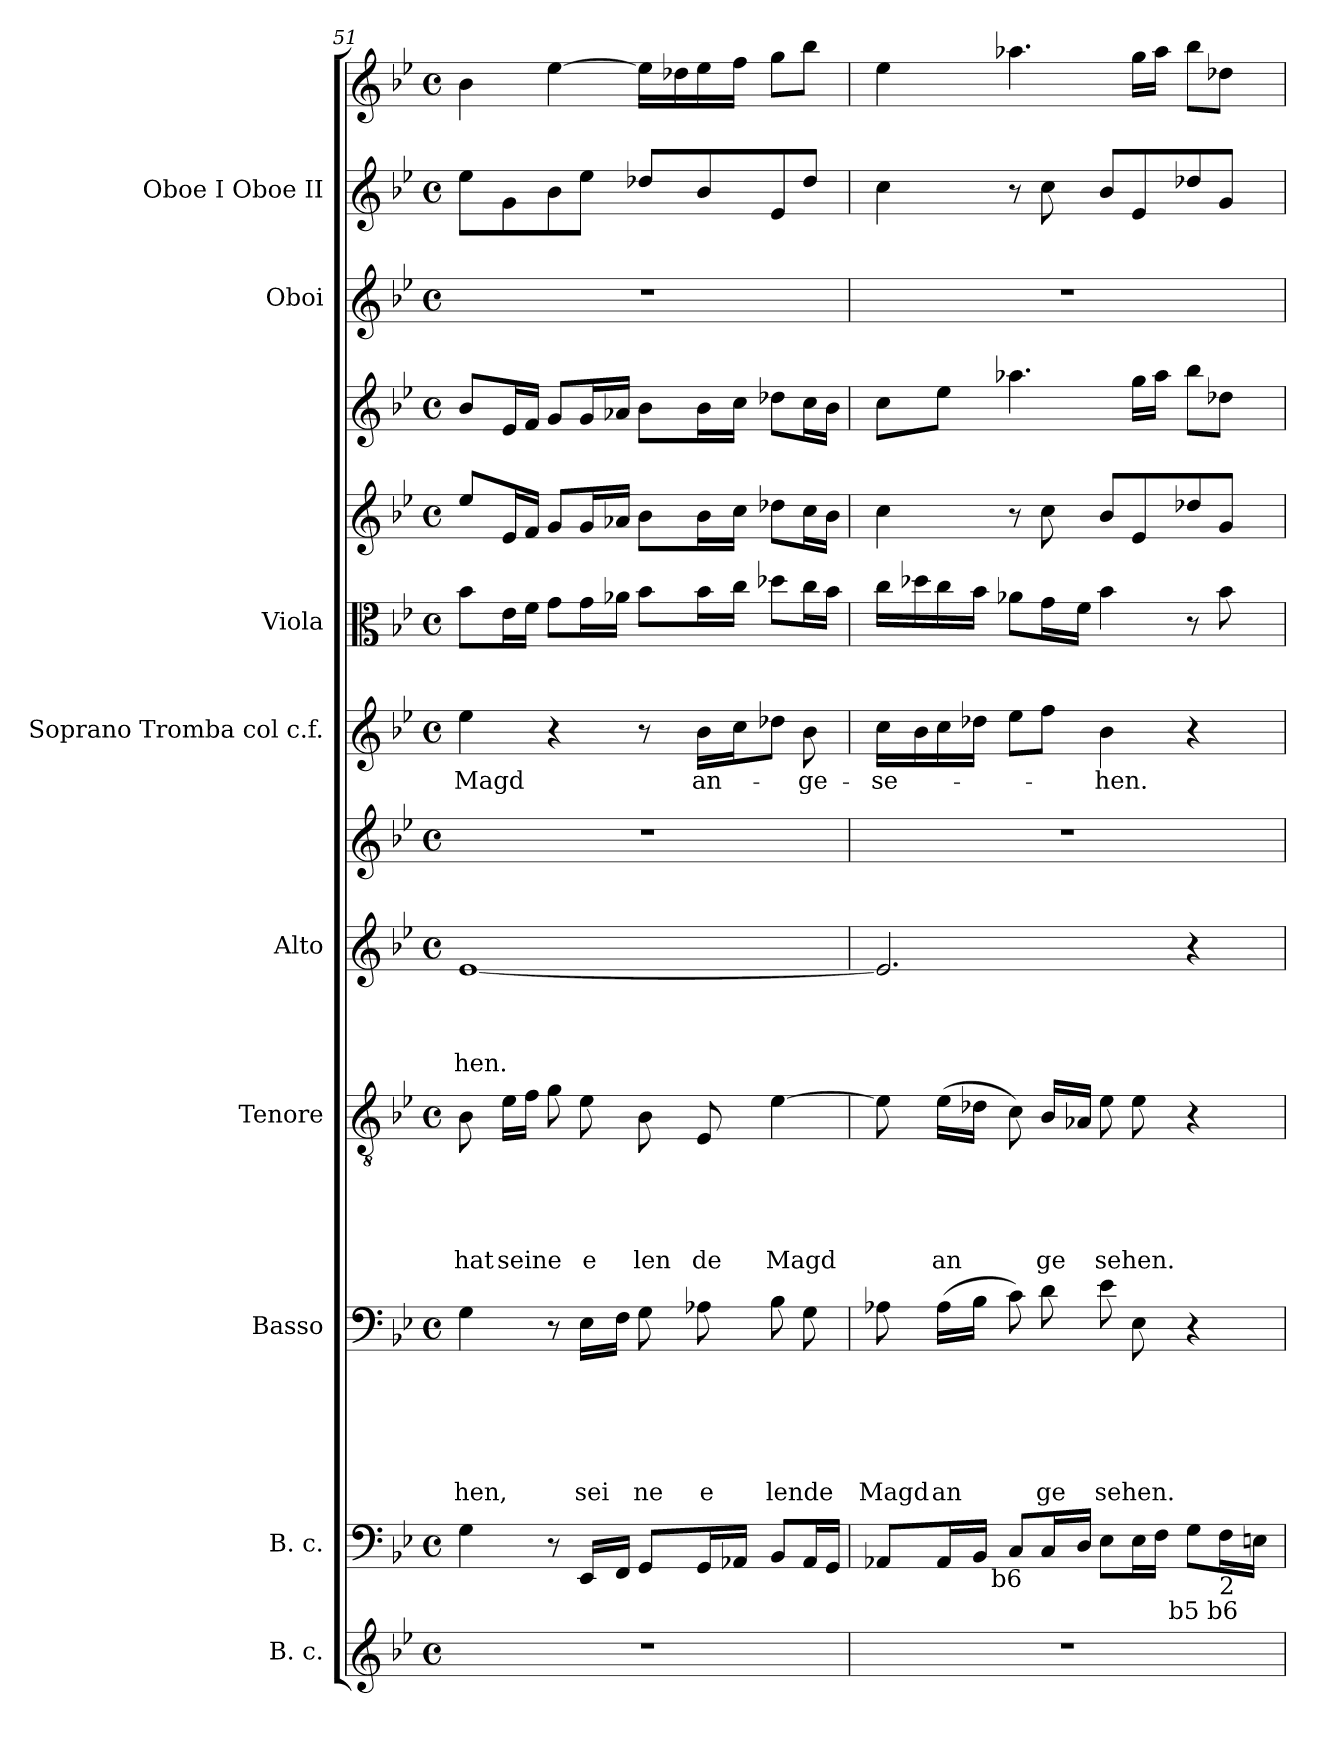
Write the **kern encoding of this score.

**kern	**kern	**kern	**text	**text	**text	**text	**text	**text	**kern	**text	**text	**text	**text	**text	**kern	**text	**text	**text	**text	**kern	**kern	**text	**kern	**kern	**kern	**kern	**kern	**kern
*part12	*part11	*part10	*part10	*part10	*part10	*part10	*part10	*part10	*part9	*part9	*part9	*part9	*part9	*part9	*part8	*part8	*part8	*part8	*part8	*part7	*part6	*part6	*part5	*part4	*part3	*part2	*part1	*part1
*staff13	*staff12	*staff11	*staff11	*staff11	*staff11	*staff11	*staff11	*staff11	*staff10	*staff10	*staff10	*staff10	*staff10	*staff10	*staff9	*staff9	*staff9	*staff9	*staff9	*staff8	*staff7	*staff7	*staff6	*staff5	*staff4	*staff3	*staff2	*staff1
*I"B. c.	*I"B. c.	*I"Basso	*	*	*	*	*	*	*I"Tenore	*	*	*	*	*	*I"Alto	*	*	*	*	*	*I"Soprano Tromba col c.f.	*	*I"Viola	*	*	*I"Oboi	*I"Oboe I Oboe II	*
*	*I'B. c.	*I'Basso	*	*	*	*	*	*	*I'Tenore	*	*	*	*	*	*I'Alto	*	*	*	*	*	*I'Soprano	*	*I'Viola	*	*	*	*I'Ob	*
*clefG2	*clefF4	*clefF4	*	*	*	*	*	*	*clefGv2	*	*	*	*	*	*clefG2	*	*	*	*	*clefG2	*clefG2	*	*clefC3	*clefG2	*clefG2	*clefG2	*clefG2	*clefG2
*k[b-e-]	*k[b-e-]	*k[b-e-]	*	*	*	*	*	*	*k[b-e-]	*	*	*	*	*	*k[b-e-]	*	*	*	*	*k[b-e-]	*k[b-e-]	*	*k[b-e-]	*k[b-e-]	*k[b-e-]	*k[b-e-]	*k[b-e-]	*k[b-e-]
*B-:	*B-:	*B-:	*	*	*	*	*	*	*B-:	*	*	*	*	*	*B-:	*	*	*	*	*B-:	*B-:	*	*B-:	*B-:	*B-:	*B-:	*B-:	*B-:
*M4/4	*M4/4	*M4/4	*	*	*	*	*	*	*M4/4	*	*	*	*	*	*M4/4	*	*	*	*	*M4/4	*M4/4	*	*M4/4	*M4/4	*M4/4	*M4/4	*M4/4	*M4/4
*met(c)	*met(c)	*met(c)	*	*	*	*	*	*	*met(c)	*	*	*	*	*	*met(c)	*	*	*	*	*met(c)	*met(c)	*	*met(c)	*met(c)	*met(c)	*met(c)	*met(c)	*met(c)
=51	=51	=51	=51	=51	=51	=51	=51	=51	=51	=51	=51	=51	=51	=51	=51	=51	=51	=51	=51	=51	=51	=51	=51	=51	=51	=51	=51	=51
!	!	!	!	!	!	!	!	!LO:LY:b	!	!	!	!	!	!LO:LY:b	!	!	!	!	!LO:LY:b	!	!	!LO:LY:b	!	!	!	!	!	!
1r	4G>\	4G\	.	.	.	.	.	hen,	8B-\	.	.	.	.	hat	[<1e-	.	.	.	hen.	1r	4ee-\	Magd	8b-\L	8ee-/L	8b-/L	1r	8ee-\L	4b-\
!	!	!	!	!	!	!	!	!	!	!	!	!	!	!LO:LY:b	!	!	!	!	!	!	!	!	!	!	!	!	!	!
.	.	.	.	.	.	.	.	.	16e-\LL	.	.	.	.	seine	.	.	.	.	.	.	.	.	16e-\L	16e-/L	16e-/L	.	8g\	.
.	.	.	.	.	.	.	.	.	16f\JJ	.	.	.	.	.	.	.	.	.	.	.	.	.	16f\JJ	16f/JJ	16f/JJ	.	.	.
.	8r	8r	.	.	.	.	.	.	8g\	.	.	.	.	.	.	.	.	.	.	.	4r	.	8g\L	8g/L	8g/L	.	8b-\	[>4ee-\
!	!	!	!	!	!	!	!	!LO:LY:b	!	!	!	!	!	!LO:LY:b	!	!	!	!	!	!	!	!	!	!	!	!	!	!
.	16EE-/LL	16E-\LL	.	.	.	.	.	sei	8e-\	.	.	.	.	e	.	.	.	.	.	.	.	.	16g\L	16g/L	16g/L	.	8ee-\J	.
.	16FF/JJ	16F\JJ	.	.	.	.	.	.	.	.	.	.	.	.	.	.	.	.	.	.	.	.	16a-X\JJ	16a-X/JJ	16a-X/JJ	.	.	.
!	!	!	!	!	!	!	!	!LO:LY:b	!	!	!	!	!	!LO:LY:b	!	!	!	!	!	!	!	!	!	!	!	!	!	!
.	8GG</L	8G\	.	.	.	.	.	ne	8B-\	.	.	.	.	len	.	.	.	.	.	.	8r	.	8b-\L	8b-\L	8b-\L	.	8dd-X/L	16ee-\LL]
.	.	.	.	.	.	.	.	.	.	.	.	.	.	.	.	.	.	.	.	.	.	.	.	.	.	.	.	16dd-\
!	!	!	!	!	!	!	!	!LO:LY:b	!	!	!	!	!	!LO:LY:b	!	!	!	!	!	!	!	!LO:LY:b	!	!	!	!	!	!
.	16GG/L	8A-X\	.	.	.	.	.	e	8E-/	.	.	.	.	de	.	.	.	.	.	.	16b-\LL	an-	16b-\L	16b-\L	16b-\L	.	8b-/	16ee-\
.	16AA-X/JJ	.	.	.	.	.	.	.	.	.	.	.	.	.	.	.	.	.	.	.	16cc\J	.	16cc\JJ	16cc\JJ	16cc\JJ	.	.	16ff\JJ
!	!	!	!	!	!	!	!	!LO:LY:b	!	!	!	!	!	!LO:LY:b	!	!	!	!	!	!	!	!	!	!	!	!	!	!
.	8BB-</L	8B-\	.	.	.	.	.	lende	[>4e-\	.	.	.	.	Magd	.	.	.	.	.	.	8dd-X\J	.	8dd-X\L	8dd-X\L	8dd-X\L	.	8e-/	8gg\L
!	!	!	!	!	!	!	!	!	!	!	!	!	!	!	!	!	!	!	!	!	!	!LO:LY:b	!	!	!	!	!	!
.	16AA-/L	8G\	.	.	.	.	.	.	.	.	.	.	.	.	.	.	.	.	.	.	8b-\	-ge-	16cc\L	16cc\L	16cc\L	.	8dd-/J	8bb-\J
.	16GG/JJ	.	.	.	.	.	.	.	.	.	.	.	.	.	.	.	.	.	.	.	.	.	16b-\JJ	16b-\JJ	16b-\JJ	.	.	.
=52	=52	=52	=52	=52	=52	=52	=52	=52	=52	=52	=52	=52	=52	=52	=52	=52	=52	=52	=52	=52	=52	=52	=52	=52	=52	=52	=52	=52
!	!	!	!	!	!	!	!	!LO:LY:b	!	!	!	!	!	!	!	!	!	!	!	!	!	!LO:LY:b	!	!	!	!	!	!
*	*^	*	*	*	*	*	*	*	*	*	*	*	*	*	*	*	*	*	*	*	*	*	*	*	*	*	*	*
*	*	*^	*	*	*	*	*	*	*	*	*	*	*	*	*	*	*	*	*	*	*	*	*	*	*	*	*	*	*
1r	8AA-X/L	8...ryy	2ryy	8A-X\	.	.	.	.	.	Magd	8e-\]	.	.	.	.	.	2.e-/]	.	.	.	.	1r	16cc\LL	-se-	16cc\LL	4cc\	8cc\L	1r	4cc\	4ee-\
.	.	.	.	.	.	.	.	.	.	.	.	.	.	.	.	.	.	.	.	.	.	.	16b-\	.	16dd-X\	.	.	.	.	.
!	!	!	!	!	!	!	!	!	!	!LO:LY:b	!	!	!	!	!	!LO:LY:b	!	!	!	!	!	!	!	!	!	!	!	!	!	!
.	16AA-/L	.	.	(>16A-\LL	.	.	.	.	.	an	(>16e-\LL	.	.	.	.	an	.	.	.	.	.	.	16cc\	.	16cc\	.	8ee-\J	.	.	.
.	16BB-/JJ	.	.	16B-\JJ	.	.	.	.	.	.	16d-X\JJ	.	.	.	.	.	.	.	.	.	.	.	16dd-X\JJ	.	16b-\JJ	.	.	.	.	.
!	!	!LO:TX:b:t=b6	!	!	!	!	!	!	!	!	!	!	!	!	!	!	!	!	!	!	!	!	!	!	!	!	!	!	!	!
.	.	2ryy	.	.	.	.	.	.	.	.	.	.	.	.	.	.	.	.	.	.	.	.	.	.	.	.	.	.	.	.
.	8C/L	.	.	8c\)	.	.	.	.	.	.	8c\)	.	.	.	.	.	.	.	.	.	.	.	8ee-\L	.	8a-X\L	8r	4.aa-X\	.	8r	4.aa-X\
!	!	!	!	!	!	!	!	!	!	!LO:LY:b	!	!	!	!	!	!LO:LY:b	!	!	!	!	!	!	!	!	!	!	!	!	!	!
.	16C/L	.	.	8d\	.	.	.	.	.	ge	16B-/LL	.	.	.	.	ge	.	.	.	.	.	.	8ff\J	.	16g\L	8cc\	.	.	8cc\	.
.	16D/JJ	.	.	.	.	.	.	.	.	.	16A-X/JJ	.	.	.	.	.	.	.	.	.	.	.	.	.	16f\JJ	.	.	.	.	.
!	!	!	!	!	!	!	!	!	!	!LO:LY:b	!	!	!	!	!	!LO:LY:b	!	!	!	!	!	!	!	!LO:LY:b	!	!	!	!	!	!
.	8E->\L	.	8..ryy	8e-\	.	.	.	.	.	sehen.	8e-\	.	.	.	.	sehen.	.	.	.	.	.	.	4b-\	-hen.	4b-\	8b-/L	.	.	8b-/L	.
.	16E-\L	.	.	8E-\	.	.	.	.	.	.	8e-\	.	.	.	.	.	.	.	.	.	.	.	.	.	.	8e-/	16gg\LL	.	8e-/	16gg\LL
.	16F\JJ	.	.	.	.	.	.	.	.	.	.	.	.	.	.	.	.	.	.	.	.	.	.	.	.	.	16aa-\JJ	.	.	16aa-\JJ
!	!	!	!LO:TX:b:t=b5 b6	!	!	!	!	!	!	!	!	!	!	!	!	!	!	!	!	!	!	!	!	!	!	!	!	!	!	!
.	.	.	4ryy	.	.	.	.	.	.	.	.	.	.	.	.	.	.	.	.	.	.	.	.	.	.	.	.	.	.	.
.	.	4ryy	.	.	.	.	.	.	.	.	.	.	.	.	.	.	.	.	.	.	.	.	.	.	.	.	.	.	.	.
.	8G\L	.	.	4r	.	.	.	.	.	.	4r	.	.	.	.	.	4r	.	.	.	.	.	4r	.	8r	8dd-X/	8bb-\L	.	8dd-X/	8bb-\L
!	!LO:TX:b:t=2	!	!	!	!	!	!	!	!	!	!	!	!	!	!	!	!	!	!	!	!	!	!	!	!	!	!	!	!	!
.	16F\L	.	.	.	.	.	.	.	.	.	.	.	.	.	.	.	.	.	.	.	.	.	.	.	8b-\	8g/J	8dd-X\J	.	8g/J	8dd-X\J
.	16En\JJ	.	.	.	.	.	.	.	.	.	.	.	.	.	.	.	.	.	.	.	.	.	.	.	.	.	.	.	.	.
.	.	.	32ryy	.	.	.	.	.	.	.	.	.	.	.	.	.	.	.	.	.	.	.	.	.	.	.	.	.	.	.
.	.	64ryy	.	.	.	.	.	.	.	.	.	.	.	.	.	.	.	.	.	.	.	.	.	.	.	.	.	.	.	.
*	*v	*v	*v	*	*	*	*	*	*	*	*	*	*	*	*	*	*	*	*	*	*	*	*	*	*	*	*	*	*	*
=	=	=	=	=	=	=	=	=	=	=	=	=	=	=	=	=	=	=	=	=	=	=	=	=	=	=	=	=
*-	*-	*-	*-	*-	*-	*-	*-	*-	*-	*-	*-	*-	*-	*-	*-	*-	*-	*-	*-	*-	*-	*-	*-	*-	*-	*-	*-	*-
